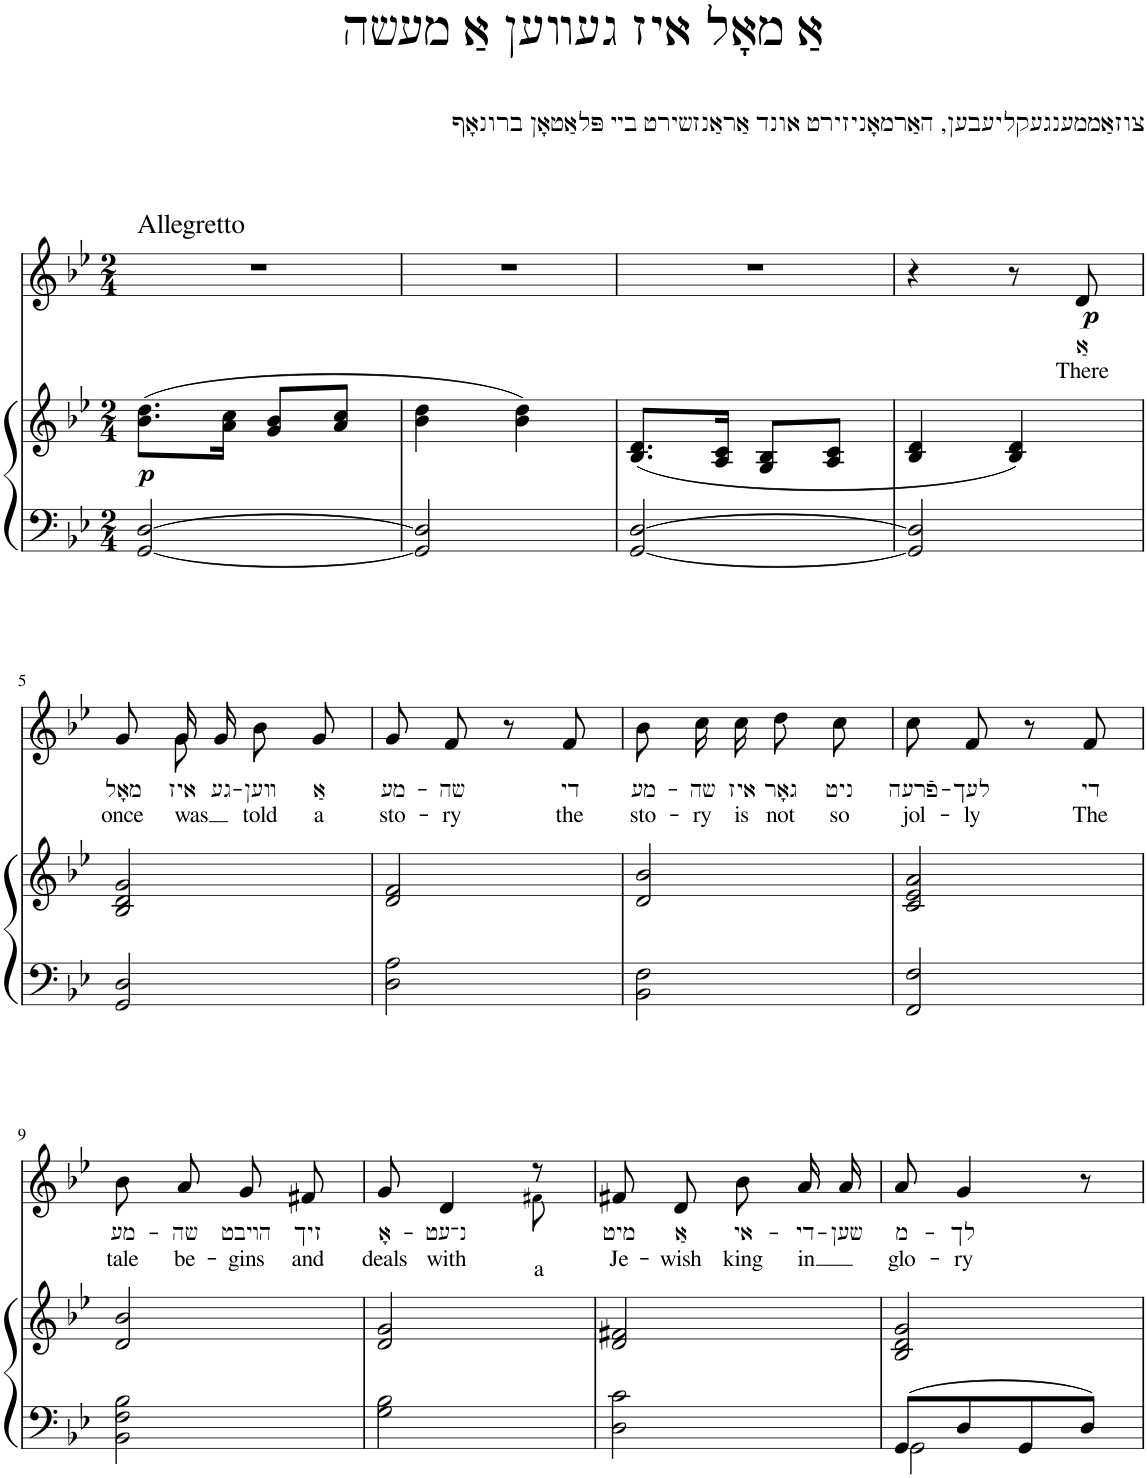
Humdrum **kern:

**kern	**kern	**dynam	**kern	**text	**text	**dynam
*part2	*part2	*part2	*part1	*part1	*part1	*part1
*staff3	*staff2	*staff2/3	*staff1	*staff1	*staff1	*staff1
*I"Klavier	*	*	*I"Piano	*	*	*
*	*	*	*I'Pno	*	*	*
*clefF4	*clefG2	*	*clefG2	*	*	*
*k[b-e-]	*k[b-e-]	*	*k[b-e-]	*	*	*
*M2/4	*M2/4	*	*M2/4	*	*	*
=1	=1	=1	=1	=1	=1	=1
!	!	!	!LO:TX:a:t=Allegretto	!	!	!
!	!	!LO:DY:b	!	!	!	!
[2GG/ [2D/	(8.b-\ 8.dd\L	p	2r	.	.	.
.	16a\ 16cc\Jk	.	.	.	.	.
.	8g/ 8b-/L	.	.	.	.	.
.	8a/ 8cc/J	.	.	.	.	.
=2	=2	=2	=2	=2	=2	=2
2GG/] 2D/]	4b-\ 4dd\	.	2r	.	.	.
.	4b-\ 4dd\)	.	.	.	.	.
=3	=3	=3	=3	=3	=3	=3
[2GG/ [2D/	(8.B-/ 8.d/L	.	2r	.	.	.
.	16A/ 16c/Jk	.	.	.	.	.
.	8G/ 8B-/L	.	.	.	.	.
.	8A/ 8c/J	.	.	.	.	.
=4	=4	=4	=4	=4	=4	=4
2GG/] 2D/]	4B-/ 4d/	.	4r	.	.	.
.	4B-/ 4d/)	.	8r	.	.	.
!	!	!	!	!LO:LY:b	!LO:LY:b	!LO:DY:b
.	.	.	8d/	אַ	There	p
!!LO:LB:g=z
=5	=5	=5	=5	=5	=5	=5
!	!	!	!	!LO:LY:b	!LO:LY:b	!
*	*	*	*^	*	*	*
2GG/ 2D/	2B-/ 2d/ 2g/	.	8g/L	8ryy	מאָל	once	.
!	!	!	!	!	!LO:LY:b	!LO:LY:b	!
.	.	.	16g/L	8g\	איז	was	.
!	!	!	!	!	!LO:LY:b	!	!
.	.	.	16g/JJ	.	גע-	.	.
!	!	!	!	!	!LO:LY:b	!LO:LY:b	!
.	.	.	8b-/L	4ryy	-װען	told	.
!	!	!	!	!	!LO:LY:b	!LO:LY:b	!
.	.	.	8g/J	.	אַ	a	.
*	*	*	*v	*v	*	*	*
=6	=6	=6	=6	=6	=6	=6
!	!	!	!	!LO:LY:b	!LO:LY:b	!
2D\ 2A\	2d/ 2f/	.	8g/L	מע-	sto-	.
!	!	!	!	!LO:LY:b	!LO:LY:b	!
.	.	.	8f/J	-שה	-ry	.
.	.	.	8r	.	.	.
!	!	!	!	!LO:LY:b	!LO:LY:b	!
.	.	.	8f/	די	the	.
=7	=7	=7	=7	=7	=7	=7
!	!	!	!	!LO:LY:b	!LO:LY:b	!
2BB-\ 2F\	2d/ 2b-/	.	8b-\L	מע-	sto-	.
!	!	!	!	!LO:LY:b	!LO:LY:b	!
.	.	.	16cc\L	-שה	-ry	.
!	!	!	!	!LO:LY:b	!LO:LY:b	!
.	.	.	16cc\JJ	איז	is	.
!	!	!	!	!LO:LY:b	!LO:LY:b	!
.	.	.	8dd\L	גאָר	not	.
!	!	!	!	!LO:LY:b	!LO:LY:b	!
.	.	.	8cc\J	ניט	so	.
=8	=8	=8	=8	=8	=8	=8
!	!	!	!	!LO:LY:b	!LO:LY:b	!
2FF/ 2F/	2c/ 2e-/ 2a/	.	8cc/L	פֿרעה-	jol-	.
!	!	!	!	!LO:LY:b	!LO:LY:b	!
.	.	.	8f/J	-לעך	-ly	.
.	.	.	8r	.	.	.
!	!	!	!	!LO:LY:b	!LO:LY:b	!
.	.	.	8f/	די	The	.
!!LO:LB:g=z
=9	=9	=9	=9	=9	=9	=9
!	!	!	!	!LO:LY:b	!LO:LY:b	!
2BB-\ 2F\ 2B-\	2d/ 2b-/	.	8b-/L	מע-	tale	.
!	!	!	!	!LO:LY:b	!LO:LY:b	!
.	.	.	8a/J	-שה	be-	.
!	!	!	!	!LO:LY:b	!LO:LY:b	!
.	.	.	8g/L	הױבט	-gins	.
!	!	!	!	!LO:LY:b	!LO:LY:b	!
.	.	.	8f#X/J	זיך	and	.
=10	=10	=10	=10	=10	=10	=10
!	!	!	!	!LO:LY:b	!LO:LY:b	!
*	*	*	*^	*	*	*
2G\ 2B-\	2d/ 2g/	.	8g/	4.ryy	אָ-	deals	.
!	!	!	!	!	!LO:LY:b	!LO:LY:b	!
.	.	.	4d/	.	-נ־עט	with	.
!	!	!	!	!	!LO:LY:b	!	!
.	.	.	8r	8f#X!\	a	.	.
=11	=11	=11	=11	=11	=11	=11	=11
!	!	!	!	!	!LO:LY:b	!LO:LY:b	!
*	*	*	*v	*v	*	*	*
2D\ 2c\	2d/ 2f#X/	.	8f#X/L	מיט	Je-	.
!	!	!	!	!LO:LY:b	!LO:LY:b	!
.	.	.	8d/J	אַ	-wish	.
!	!	!	!	!LO:LY:b	!LO:LY:b	!
.	.	.	8b-/L	אי-	king	.
!	!	!	!	!LO:LY:b	!LO:LY:b	!
.	.	.	16a/L	-די-	in	.
!	!	!	!	!LO:LY:b	!	!
.	.	.	16a/JJ	-שען	.	.
=12	=12	=12	=12	=12	=12	=12
*^	*	*	*	*	*	*
!	!	!	!	!	!LO:LY:b	!LO:LY:b	!
8GG/L	2GG\	2B-/ 2d/ 2g/	.	8a/	מ-	glo-	.
!	!	!	!	!	!LO:LY:b	!LO:LY:b	!
8D/	.	.	.	4g/	-לך	-ry	.
8GG/	.	.	.	.	.	.	.
8D/J	.	.	.	8r	.	.	.
*v	*v	*	*	*	*	*	*
=	=	=	=	=	=	=
*-	*-	*-	*-	*-	*-	*-
